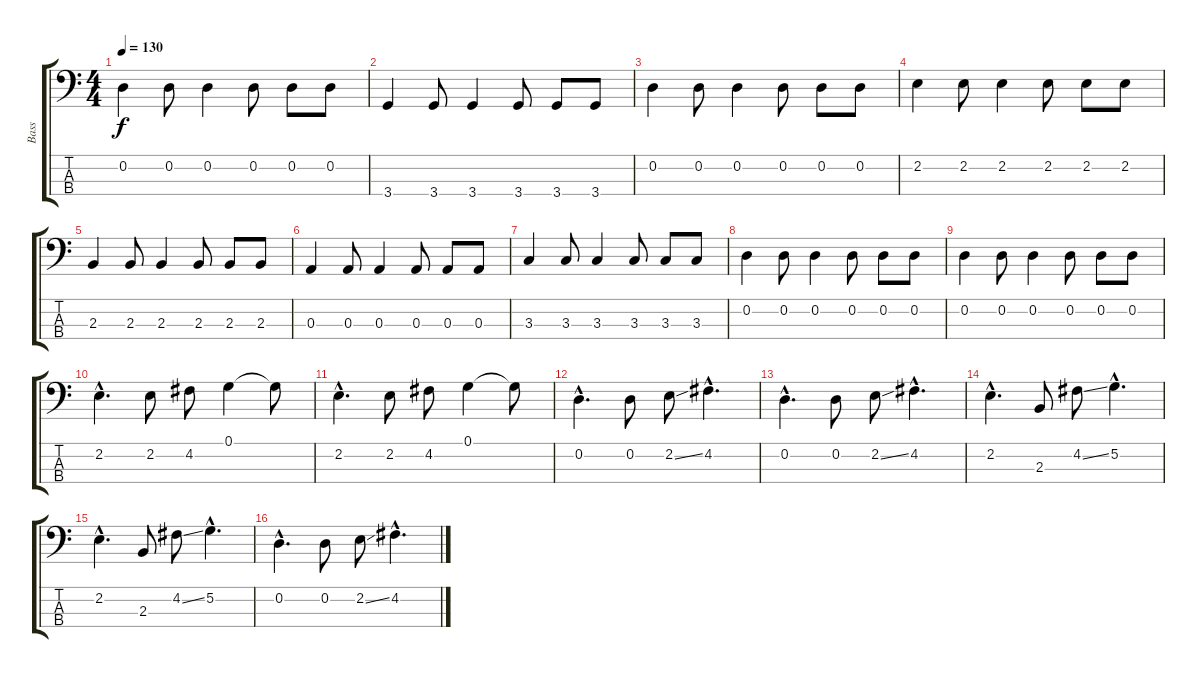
\track ("Bass" "Bass") {instrument electricbasspick}
\staff {score tabs}
\tuning (G2 D2 A1 E1) {hide}
\ts (4 4)
\tempo 130
\clef f4
\ks c
0.2.4{dy f} 0.2.8 0.2.4 0.2.8 0.2.8 0.2.8 |
3.4.4 3.4.8 3.4.4 3.4.8 3.4.8 3.4.8 |
0.2.4 0.2.8 0.2.4 0.2.8 0.2.8 0.2.8 |
2.2.4 2.2.8 2.2.4 2.2.8 2.2.8 2.2.8 |
2.3.4 2.3.8 2.3.4 2.3.8 2.3.8 2.3.8 |
0.3.4 0.3.8 0.3.4 0.3.8 0.3.8 0.3.8 |
3.3.4 3.3.8 3.3.4 3.3.8 3.3.8 3.3.8 |
0.2.4 0.2.8 0.2.4 0.2.8 0.2.8 0.2.8 |
0.2.4 0.2.8 0.2.4 0.2.8 0.2.8 0.2.8 |
2.2{hac}.4{d} 2.2.8 4.2.8 0.1.4 0.1{t}.8 |
2.2{hac}.4{d} 2.2.8 4.2.8 0.1.4 0.1{t}.8 |
0.2{hac}.4{d} 0.2.8 2.2{ss}.8 4.2{hac}.4{d} |
0.2{hac}.4{d} 0.2.8 2.2{ss}.8 4.2{hac}.4{d} |
2.2{hac}.4{d} 2.3.8 4.2{ss}.8 5.2{hac}.4{d} |
2.2{hac}.4{d} 2.3.8 4.2{ss}.8 5.2{hac}.4{d} |
0.2{hac}.4{d} 0.2.8 2.2{ss}.8 4.2{hac}.4{d}
